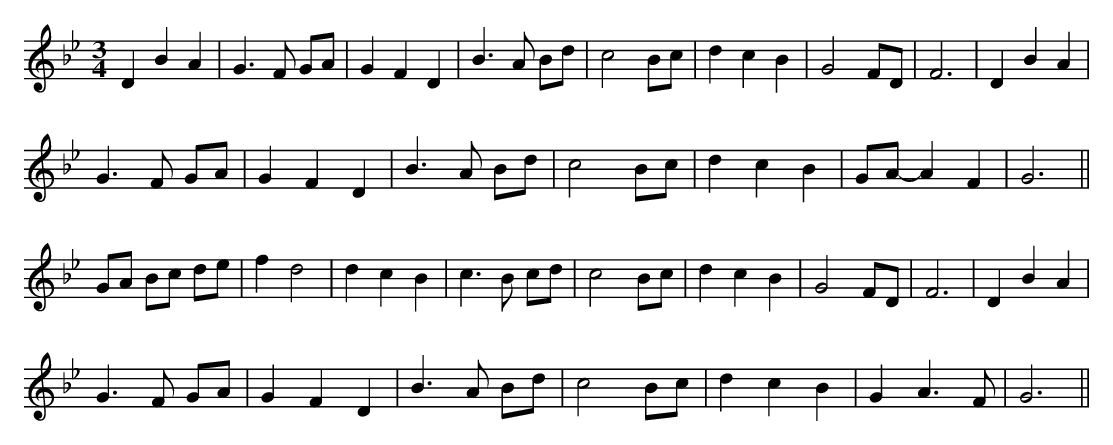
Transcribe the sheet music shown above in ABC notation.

X:1
M:3/4
K:Gmin
D2 B2 A2|G3 F GA|G2 F2 D2|B3 A Bd|c4 Bc|d2 c2 B2|G4 FD|F6|D2 B2 A2|
G3 F GA|G2 F2 D2|B3 A Bd|c4 Bc|d2 c2 B2|GA- A2 F2|G6||
GA Bc de|f2 d4|d2 c2 B2|c3 B cd|c4 Bc|d2 c2 B2|G4 FD|F6|D2 B2 A2|
G3 F GA|G2 F2 D2|B3 A Bd|c4 Bc|d2 c2 B2|G2 A3 F|G6||
